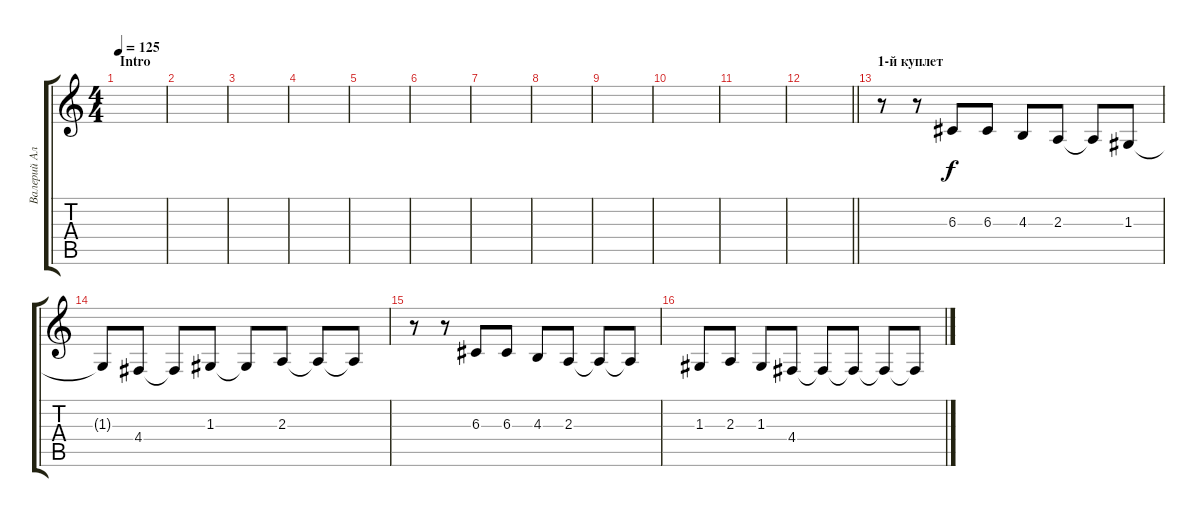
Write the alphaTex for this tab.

\track ("Валерий Александрович Кипелов" "Валерий Ал") {instrument choiraahs}
\staff {score tabs}
\tuning (E4 B3 G3 D3 A2 D2) {hide}
\ts (4 4)
\section ("" "Intro")
\tempo 125
\clef g2
\ks c
|
|
|
|
|
|
|
|
|
|
|
\barLineRight lightlight
|
\section ("" "1-й куплет")
r.8 r.8 6.3.8 6.3.8 4.3.8 2.3.8 2.3{t}.8 1.3.8 |
1.3{t}.8 4.4.8 4.4{t}.8 1.3.8 1.3{t}.8 2.3.8 2.3{t}.8 2.3{t}.8 |
r.8 r.8 6.3.8 6.3.8 4.3.8 2.3.8 2.3{t}.8 2.3{t}.8 |
1.3.8 2.3.8 1.3.8 4.4.8 4.4{t}.8 4.4{t}.8 4.4{t}.8 4.4{t}.8
